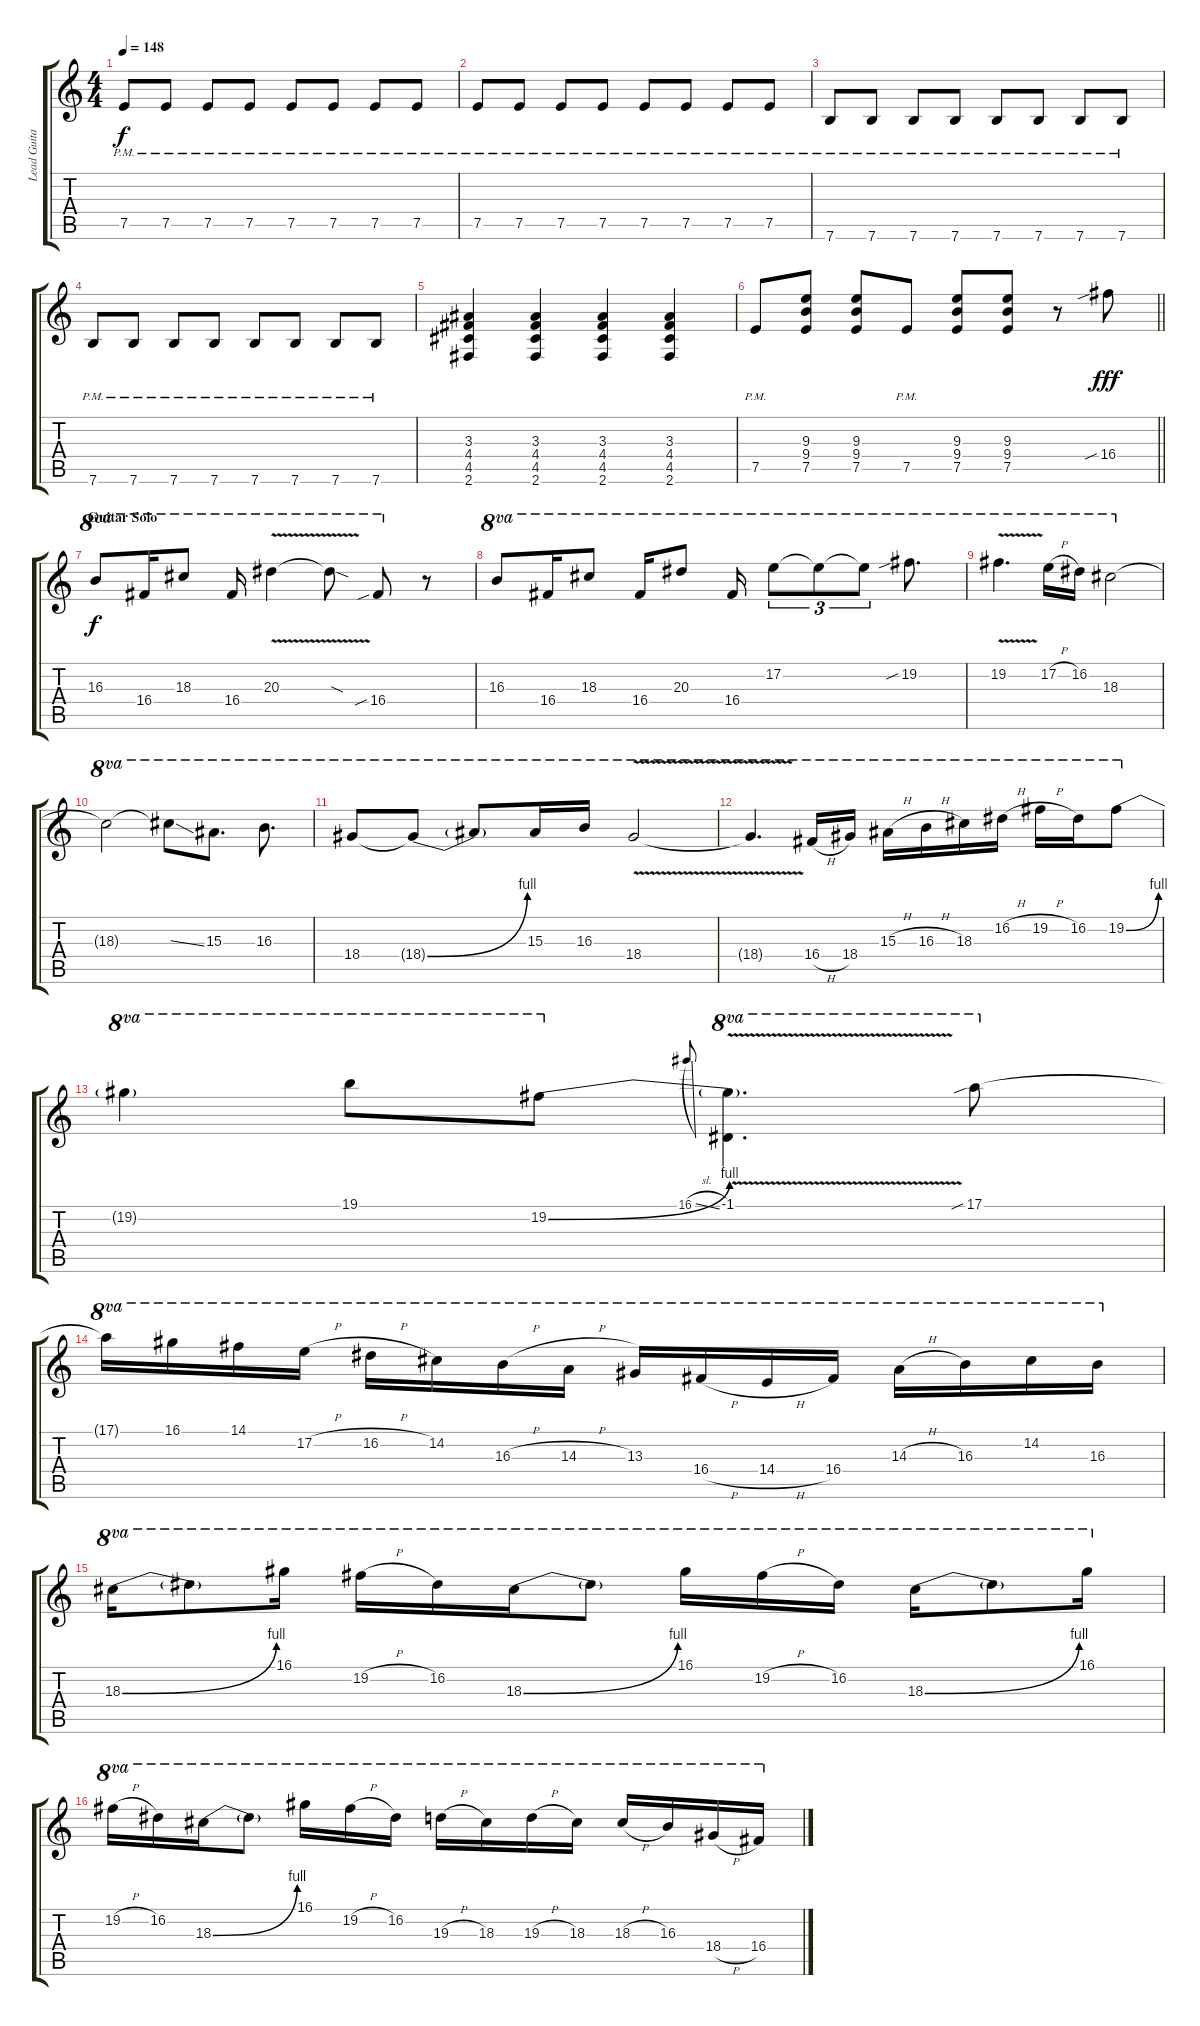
\track ("Lead Guitar" "Lead Guita") {instrument overdrivenguitar}
\staff {score tabs}
\tuning (E4 B3 G3 D3 A2 E2) {hide}
\ts (4 4)
\tempo 148
\clef g2
\ks c
7.5{pm}.8{dy f} 7.5{pm}.8 7.5{pm}.8 7.5{pm}.8 7.5{pm}.8 7.5{pm}.8 7.5{pm}.8 7.5{pm}.8 |
7.5{pm}.8 7.5{pm}.8 7.5{pm}.8 7.5{pm}.8 7.5{pm}.8 7.5{pm}.8 7.5{pm}.8 7.5{pm}.8 |
7.6{pm}.8 7.6{pm}.8 7.6{pm}.8 7.6{pm}.8 7.6{pm}.8 7.6{pm}.8 7.6{pm}.8 7.6{pm}.8 |
7.6{pm}.8 7.6{pm}.8 7.6{pm}.8 7.6{pm}.8 7.6{pm}.8 7.6{pm}.8 7.6{pm}.8 7.6{pm}.8 |
(3.3 4.4 4.5 2.6).4 (3.3 4.4 4.5 2.6).4 (3.3 4.4 4.5 2.6).4 (3.3 4.4 4.5 2.6).4 |
\barLineRight lightlight
7.5{pm}.8 (9.3 9.4 7.5).8 (9.3 9.4 7.5).8 7.5{pm}.8 (9.3 9.4 7.5).8 (9.3 9.4 7.5).8 r.8 16.4{sib}.8{dy fff} |
\section ("" "Guitar Solo")
16.3.8{ot 8va dy f} 16.4.16{ot 8va} 18.3.8{ot 8va} 16.4.16{ot 8va} 20.3{v}.4{ot 8va} 20.3{sod t}.8{ot 8va} 16.4{sib}.8{ot 8va} r.8 |
16.3.8{ot 8va} 16.4.16{ot 8va} 18.3.8{ot 8va} 16.4.16{ot 8va} 20.3.8{ot 8va} 16.4.16{ot 8va} 17.2.8{tu (3 2) ot 8va} 17.2{t}.8{tu (3 2) ot 8va} 17.2{t}.8{tu (3 2) ot 8va} 19.2{sib}.8{d ot 8va} |
19.2{v}.4{d ot 8va} 17.2{h}.16{ot 8va} 16.2.16{ot 8va} 18.3.2{ot 8va} |
18.3{t}.2{ot 8va} 18.3{ss t}.8{ot 8va} 15.3.8{d ot 8va} 16.3.8{d ot 8va} |
18.4.8{ot 8va} 18.4{be (bend 0 0 60 4) t}.8{ot 8va} 18.4{t}.8{ot 8va} 15.3.16{ot 8va} 16.3.16{ot 8va} 18.4{v}.2{ot 8va} |
18.4{t}.4{d ot 8va} 16.4{h}.16{ot 8va} 18.4.16{ot 8va} 15.3{h}.16{ot 8va} 16.3{h}.16{ot 8va} 18.3.16{ot 8va} 16.2{h}.16{ot 8va} 19.2{h}.16{ot 8va} 16.2.16{ot 8va} 19.2{be (bend 0 0 60 4)}.8{ot 8va} |
19.2{t}.4{ot 8va} 19.1.8{ot 8va} 19.2{be (bend 0 0 60 4)}.8{ot 8va} 16.1{sl}.8{gr onbeat} (-1.1 19.2{v t}).4{d ot 8va} 17.1{sib}.8{ot 8va} |
17.1{t}.16{ot 8va} 16.1.16{ot 8va} 14.1.16{ot 8va} 17.2{h}.16{ot 8va} 16.2{h}.16{ot 8va} 14.2.16{ot 8va} 16.3{h}.16{ot 8va} 14.3{h}.16{ot 8va} 13.3.16{ot 8va} 16.4{h}.16{ot 8va} 14.4{h}.16{ot 8va} 16.4.16{ot 8va} 14.3{h}.16{ot 8va} 16.3.16{ot 8va} 14.2.16{ot 8va} 16.3.16{ot 8va} |
18.3{be (bend 0 0 60 4)}.16{ot 8va} 18.3{t}.8{ot 8va} 16.1.16{ot 8va} 19.2{h}.16{ot 8va} 16.2.16{ot 8va} 18.3{be (bend 0 0 60 4)}.16{ot 8va} 18.3{t}.8{ot 8va} 16.1.16{ot 8va} 19.2{h}.16{ot 8va} 16.2.16{ot 8va} 18.3{be (bend 0 0 60 4)}.16{ot 8va} 18.3{t}.8{ot 8va} 16.1.16{ot 8va} |
19.2{h}.16{ot 8va} 16.2.16{ot 8va} 18.3{be (bend 0 0 60 4)}.16{ot 8va} 18.3{t}.8{ot 8va} 16.1.16{ot 8va} 19.2{h}.16{ot 8va} 16.2.16{ot 8va} 19.3{h}.16{ot 8va} 18.3.16{ot 8va} 19.3{h}.16{ot 8va} 18.3.16{ot 8va} 18.3{h}.16{ot 8va} 16.3.16{ot 8va} 18.4{h}.16{ot 8va} 16.4.16{ot 8va}
